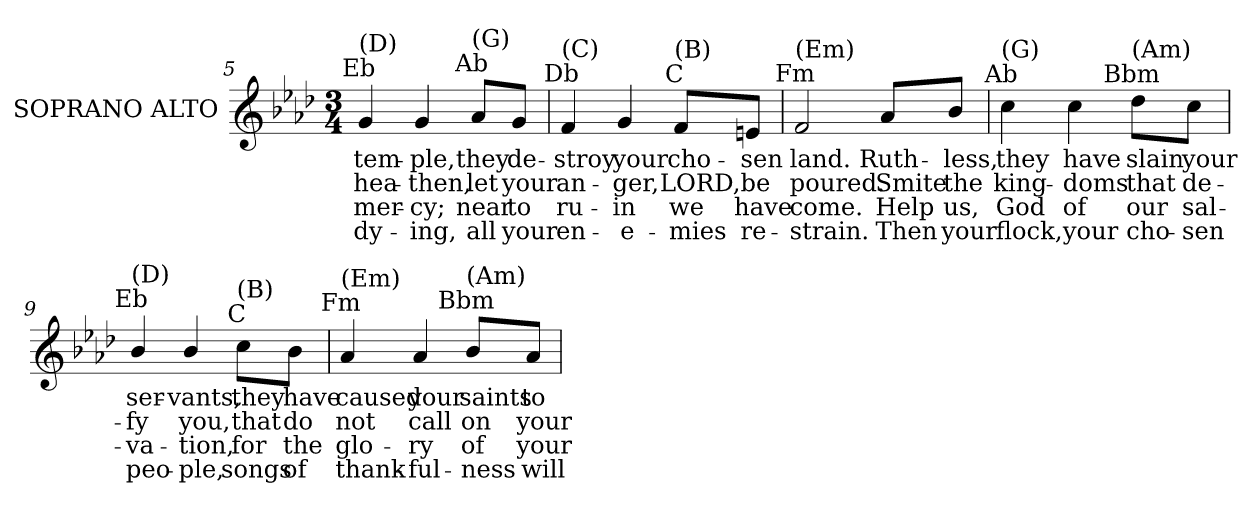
**kern	**text	**text	**text	**text
*part1	*part1	*part1	*part1	*part1
*staff1	*staff1	*staff1	*staff1	*staff1
*I"SOPRANO ALTO	*	*	*	*
*I'S. A.	*	*	*	*
*clefG2	*	*	*	*
*k[b-e-a-d-]	*	*	*	*
*A-:	*	*	*	*
*M3/4	*	*	*	*
=5	=5	=5	=5	=5
!LO:TX:a:cj:t=Eb	!	!	!	!
!LO:TX:t=(D)	!	!	!	!
!	!LO:LY:b:color=#000000	!LO:LY:b:color=#000000	!LO:LY:b:color=#000000	!LO:LY:b:color=#000000
4gi/	tem-	hea-	mer-	dy-
!	!LO:LY:b:color=#000000	!LO:LY:b:color=#000000	!LO:LY:b:color=#000000	!LO:LY:b:color=#000000
4gi/	-ple,	-then,	-cy;	-ing,
!LO:TX:a:cj:t=Ab	!	!	!	!
!LO:TX:t=(G)	!	!	!	!
!	!LO:LY:b:color=#000000	!LO:LY:b:color=#000000	!LO:LY:b:color=#000000	!LO:LY:b:color=#000000
8a-i/L	they	let	near	all
!	!LO:LY:b:color=#000000	!LO:LY:b:color=#000000	!LO:LY:b:color=#000000	!LO:LY:b:color=#000000
8gi/J	de-	your	to	your
!!LO:LB:g=z
=6	=6	=6	=6	=6
!LO:TX:a:cj:t=Db	!	!	!	!
!LO:TX:t=(C)	!	!	!	!
!	!LO:LY:b:color=#000000	!LO:LY:b:color=#000000	!LO:LY:b:color=#000000	!LO:LY:b:color=#000000
4fi/	-stroy	an-	ru-	en-
!	!LO:LY:b:color=#000000	!LO:LY:b:color=#000000	!LO:LY:b:color=#000000	!LO:LY:b:color=#000000
4gi/	your	-ger,	-in	-e-
!LO:TX:a:cj:t=C	!	!	!	!
!LO:TX:t=(B)	!	!	!	!
!	!LO:LY:b:color=#000000	!LO:LY:b:color=#000000	!LO:LY:b:color=#000000	!LO:LY:b:color=#000000
8fi/L	cho-	LORD,	we	-mies
!	!LO:LY:b:color=#000000	!LO:LY:b:color=#000000	!LO:LY:b:color=#000000	!LO:LY:b:color=#000000
8eni/J	-sen	be	have	re-
=7	=7	=7	=7	=7
!LO:TX:a:cj:t=Fm	!	!	!	!
!LO:TX:t=(Em)	!	!	!	!
!	!LO:LY:b:color=#000000	!LO:LY:b:color=#000000	!LO:LY:b:color=#000000	!LO:LY:b:color=#000000
2fi/	land.	poured.	come.	-strain.
!	!LO:LY:b:color=#000000	!LO:LY:b:color=#000000	!LO:LY:b:color=#000000	!LO:LY:b:color=#000000
8a-i/L	Ruth-	Smite	Help	Then
!	!LO:LY:b:color=#000000	!LO:LY:b:color=#000000	!LO:LY:b:color=#000000	!LO:LY:b:color=#000000
8b-i/J	-less,	the	us,	your
=8	=8	=8	=8	=8
!LO:TX:a:cj:t=Ab	!	!	!	!
!LO:TX:t=(G)	!	!	!	!
!	!LO:LY:b:color=#000000	!LO:LY:b:color=#000000	!LO:LY:b:color=#000000	!LO:LY:b:color=#000000
4cci\	they	king-	God	flock,
!	!LO:LY:b:color=#000000	!LO:LY:b:color=#000000	!LO:LY:b:color=#000000	!LO:LY:b:color=#000000
4cci\	have	-doms	of	your
!LO:TX:a:cj:t=Bbm	!	!	!	!
!LO:TX:t=(Am)	!	!	!	!
!	!LO:LY:b:color=#000000	!LO:LY:b:color=#000000	!LO:LY:b:color=#000000	!LO:LY:b:color=#000000
8dd-i\L	slain	that	our	cho-
!	!LO:LY:b:color=#000000	!LO:LY:b:color=#000000	!LO:LY:b:color=#000000	!LO:LY:b:color=#000000
8cci\J	your	de-	sal-	-sen
!!LO:LB:g=z
=9	=9	=9	=9	=9
!LO:TX:a:cj:t=Eb	!	!	!	!
!LO:TX:t=(D)	!	!	!	!
!	!LO:LY:b:color=#000000	!LO:LY:b:color=#000000	!LO:LY:b:color=#000000	!LO:LY:b:color=#000000
4b-i/	ser-	-fy	-va-	peo-
!	!LO:LY:b:color=#000000	!LO:LY:b:color=#000000	!LO:LY:b:color=#000000	!LO:LY:b:color=#000000
4b-i/	-vants,	you,	-tion,	-ple,
!LO:TX:a:cj:t=C	!	!	!	!
!LO:TX:t=(B)	!	!	!	!
!	!LO:LY:b:color=#000000	!LO:LY:b:color=#000000	!LO:LY:b:color=#000000	!LO:LY:b:color=#000000
8cci\L	they	that	for	songs
!	!LO:LY:b:color=#000000	!LO:LY:b:color=#000000	!LO:LY:b:color=#000000	!LO:LY:b:color=#000000
8b-i\J	have	do	the	of
=10	=10	=10	=10	=10
!LO:TX:a:cj:t=Fm	!	!	!	!
!LO:TX:t=(Em)	!	!	!	!
!	!LO:LY:b:color=#000000	!LO:LY:b:color=#000000	!LO:LY:b:color=#000000	!LO:LY:b:color=#000000
4a-i/	caused	not	glo-	thank-
!	!LO:LY:b:color=#000000	!LO:LY:b:color=#000000	!LO:LY:b:color=#000000	!LO:LY:b:color=#000000
4a-i/	your	call	-ry	-ful-
!LO:TX:a:cj:t=Bbm	!	!	!	!
!LO:TX:t=(Am)	!	!	!	!
!	!LO:LY:b:color=#000000	!LO:LY:b:color=#000000	!LO:LY:b:color=#000000	!LO:LY:b:color=#000000
8b-i/L	saints	on	of	-ness
!	!LO:LY:b:color=#000000	!LO:LY:b:color=#000000	!LO:LY:b:color=#000000	!LO:LY:b:color=#000000
8a-i/J	to	your	your	will
=	=	=	=	=
*-	*-	*-	*-	*-
